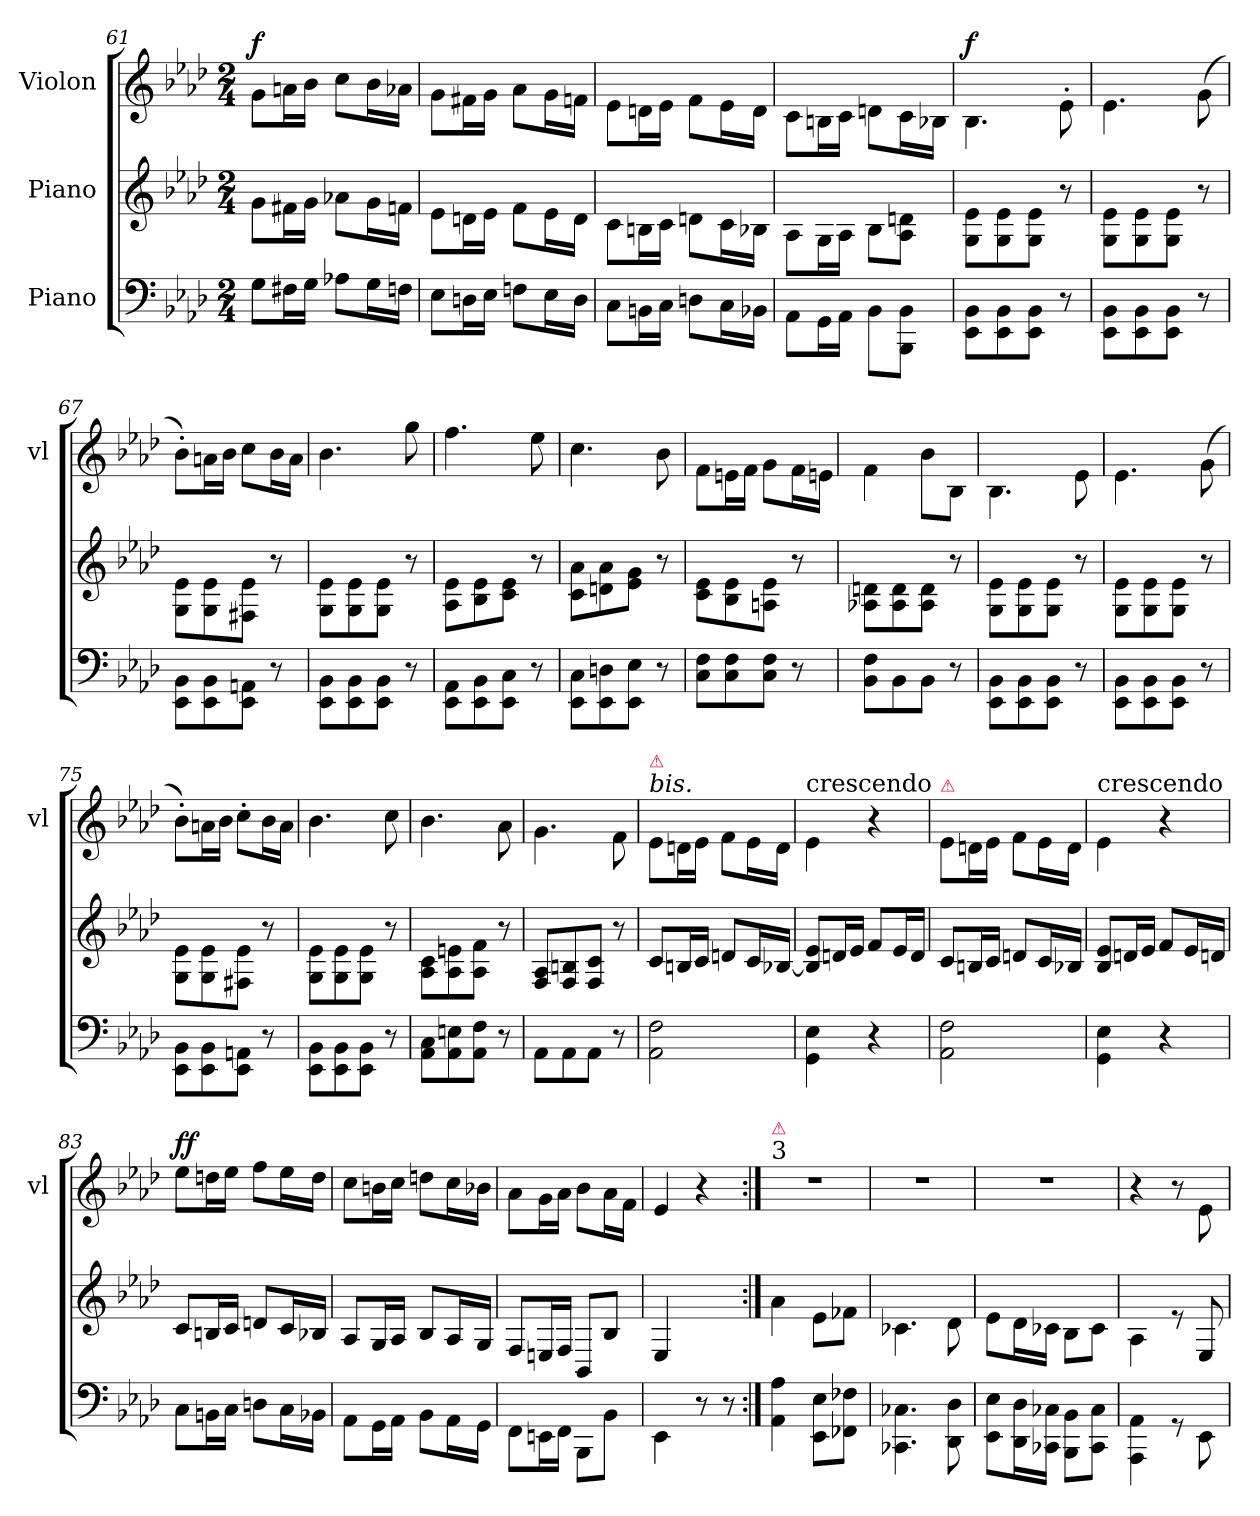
**kern	**kern	**kern	**dynam
*part3	*part2	*part1	*part1
*staff3	*staff2	*staff1	*staff1
*I"Piano	*I"Piano	*I"Violon	*
*	*	*I'vl	*
*clefF4	*clefG2	*clefG2	*
*k[b-e-a-d-]	*k[b-e-a-d-]	*k[b-e-a-d-]	*
*A-:	*A-:	*A-:	*
*M2/4	*M2/4	*M2/4	*
=61	=61	=61	=61
!	!	!	!LO:DY:a
8G\L	8g\L	8g\L	f
16F#X\L	16f#X\L	16an\L	.
16G\JJ	16g\JJ	16b-\JJ	.
8A-X\L	8a-X\L	8cc\L	.
16G\L	16g\L	16b-\L	.
16Fn\JJ	16fn\JJ	16a-X\JJ	.
=62	=62	=62	=62
8E-\L	8e-\L	8g\L	.
16Dn\L	16dn\L	16f#X\L	.
16E-\JJ	16e-\JJ	16g\JJ	.
8Fn\L	8f\L	8a-\L	.
16E-\L	16e-\L	16g\L	.
16D\JJ	16d\JJ	16fn\JJ	.
=63	=63	=63	=63
8C\L	8c\L	8e-\L	.
16BBn\L	16Bn\L	16dn\L	.
16C\JJ	16c\JJ	16e-\JJ	.
8Dn\L	8dn\L	8f\L	.
16C\L	16c\L	16e-\L	.
16BB-X\JJ	16B-X\JJ	16d\JJ	.
=64	=64	=64	=64
8AA-\L	8A-\L	8c\L	.
16GG\L	16G\L	16Bn\L	.
16AA-\JJ	16A-\JJ	16c\JJ	.
8BB-\L	8B-\L	8dn\L	.
8BBB-\ 8BB-\J	8A-\ 8dn\J	16c\L	.
.	.	16B-X\JJ	.
=65	=65	=65	=65
!	!	!	!LO:DY:a
8EE-\ 8BB-\L	8G\ 8e-\L	4.B-\	f
8EE-\ 8BB-\	8G\ 8e-\	.	.
8EE-\ 8BB-\J	8G\ 8e-\J	.	.
8r	8r	8e-'>\	.
=66	=66	=66	=66
8EE-\ 8BB-\L	8G\ 8e-\L	4.e-\	.
8EE-\ 8BB-\	8G\ 8e-\	.	.
8EE-\ 8BB-\J	8G\ 8e-\J	.	.
8r	8r	(>8g\	.
=67	=67	=67	=67
8EE-\ 8BB-\L	8G\ 8e-\L	8b-'>\L)	.
8EE-\ 8BB-\	8G\ 8e-\	16an\L	.
.	.	16b-\JJ	.
8EE-\ 8AAn\J	8F#X\ 8e-\J	8cc\L	.
8r	8r	16b-\L	.
.	.	16a\JJ	.
=68	=68	=68	=68
8EE-\ 8BB-\L	8G\ 8e-\L	4.b-\	.
8EE-\ 8BB-\	8G\ 8e-\	.	.
8EE-\ 8BB-\J	8G\ 8e-\J	.	.
8r	8r	8gg\	.
=69	=69	=69	=69
8EE-\ 8AA-\L	8A-\ 8e-\L	4.ff\	.
8EE-\ 8BB-\	8B-\ 8e-\	.	.
8EE-\ 8C\J	8c\ 8e-\J	.	.
8r	8r	8ee-\	.
=70	=70	=70	=70
8EE-\ 8C\L	8c\ 8a-\L	4.cc\	.
8EE-\ 8Dn\	8dn\ 8a-\	.	.
8EE-\ 8E-\J	8e-\ 8g\J	.	.
8r	8r	8b-\	.
=71	=71	=71	=71
8C\ 8F\L	8c\ 8e-\L	8f\L	.
8C\ 8F\	8B-\ 8e-\	16en\L	.
.	.	16f\JJ	.
8C\ 8F\J	8An\ 8e-\J	8g\L	.
8r	8r	16f\L	.
.	.	16en\JJ	.
=72	=72	=72	=72
8BB-\ 8F\L	8A-X\ 8dn\L	4f\	.
8BB-\	8A-\ 8d\	.	.
8BB-\J	8A-\ 8d\J	8b-\L	.
8r	8r	8B-\J	.
=73	=73	=73	=73
8EE-\ 8BB-\L	8G\ 8e-\L	4.B-\	.
8EE-\ 8BB-\	8G\ 8e-\	.	.
8EE-\ 8BB-\J	8G\ 8e-\J	.	.
8r	8r	8e-\	.
=74	=74	=74	=74
8EE-\ 8BB-\L	8G\ 8e-\L	4.e-\	.
8EE-\ 8BB-\	8G\ 8e-\	.	.
8EE-\ 8BB-\J	8G\ 8e-\J	.	.
8r	8r	(>8g\	.
=75	=75	=75	=75
8EE-\ 8BB-\L	8G\ 8e-\L	8b-'>\L)	.
8EE-\ 8BB-\	8G\ 8e-\	16an\L	.
.	.	16b-\JJ	.
8EE-\ 8AAn\J	8F#X\ 8e-\J	8cc'>\L	.
8r	8r	16b-\L	.
.	.	16a\JJ	.
=76	=76	=76	=76
8EE-\ 8BB-\L	8G\ 8e-\L	4.b-\	.
8EE-\ 8BB-\	8G\ 8e-\	.	.
8EE-\ 8BB-\J	8G\ 8e-\J	.	.
8r	8r	8cc\	.
=77	=77	=77	=77
8AA-\ 8C\L	8A-\ 8c\L	4.b-\	.
8AA-\ 8En\	8A-\ 8en\	.	.
8AA-\ 8F\J	8A-\ 8f\J	.	.
8r	8r	8a-\	.
=78	=78	=78	=78
8AA-\L	8F/ 8A-/L	4.g\	.
8AA-\	8F/ 8Bn/	.	.
8AA-\J	8F/ 8c/J	.	.
8r	8r	8f\	.
=79	=79	=79	=79
!	!	!LO:TX:a:i:t=bis.	!
!	!	!LO:TX:a:color=crimson:t=⚠	!
2AA-\ 2F\	8c/L	8e-\L	.
.	16Bn/L	16dn\L	.
.	16c/JJ	16e-\JJ	.
.	8dn/L	8f\L	.
.	16c/L	16e-\L	.
.	[16B-X/JJ	16d\JJ	.
=80	=80	=80	=80
!	!	!LO:TX:a:t=crescendo	!
4GG\ 4E-\	8B-]/ 8e-/L	4e-\	.
.	16dn/L	.	.
.	16e-/JJ	.	.
4r	8f/L	4r	.
.	16e-/L	.	.
.	16d/JJ	.	.
=81	=81	=81	=81
!	!	!LO:TX:a:color=crimson:t=⚠	!
2AA-\ 2F\	8c/L	8e-\L	.
.	16Bn/L	16dn\L	.
.	16c/JJ	16e-\JJ	.
.	8dn/L	8f\L	.
.	16c/L	16e-\L	.
.	16B-X/JJ	16d\JJ	.
=82	=82	=82	=82
!	!	!LO:TX:a:t=crescendo	!
4GG\ 4E-\	8B-/ 8e-/L	4e-\	.
.	16dn/L	.	.
.	16e-/JJ	.	.
4r	8f/L	4r	.
.	16e-/L	.	.
.	16dn/JJ	.	.
=83	=83	=83	=83
!	!	!	!LO:DY:a
8C\L	8c/L	8ee-\L	ff
16BBn\L	16Bn/L	16ddn\L	.
16C\JJ	16c/JJ	16ee-\JJ	.
8Dn\L	8dn/L	8ff\L	.
16C\L	16c/L	16ee-\L	.
16BB-X\JJ	16B-X/JJ	16dd\JJ	.
=84	=84	=84	=84
8AA-\L	8A-/L	8cc\L	.
16GG\L	16G/L	16bn\L	.
16AA-\JJ	16A-/JJ	16cc\JJ	.
8BB-\L	8B-/L	8ddn\L	.
16AA-\L	16A-/L	16cc\L	.
16GG\JJ	16G/JJ	16b-X\JJ	.
=85	=85	=85	=85
8FF\L	8F/L	8a-\L	.
16EEn\L	16En/L	16g\L	.
16FF\JJ	16F/JJ	16a-\JJ	.
8BBB-\L	8BB-/L	8b-\L	.
8BB-\J	8B-/J	16a-\L	.
.	.	16f\JJ	.
=86	=86	=86	=86
4EE-\	4E-/	4e-/	.
8r	8ryy	4r	.
8r	8ryy	.	.
=87:|!	=87:|!	=87:|!	=87:|!
!	!	!LO:TX:a:t=3	!
!	!	!LO:TX:a:color=crimson:t=⚠	!
4AA-\ 4A-\	4a-\	2r	.
8EE-\ 8E-\L	8e-\L	.	.
8FF-X\ 8F-X\J	8f-X\J	.	.
=88	=88	=88	=88
4.CC-X\ 4.C-X\	4.c-X\	2r	.
8DD-\ 8D-\	8d-\	.	.
=89	=89	=89	=89
8EE-\ 8E-\L	8e-\L	2r	.
16DD-\ 16D-\L	16d-\L	.	.
16CC-X\ 16C-X\JJ	16c-X\JJ	.	.
8BBB-\ 8BB-\L	8B-\L	.	.
8CC-\ 8C-\J	8c-\J	.	.
=90	=90	=90	=90
4AAA-\ 4AA-\	4A-\	4r	.
8rGG	8re	8r	.
8EE-\	8E-/	8e-\	.
=	=	=	=
*-	*-	*-	*-
